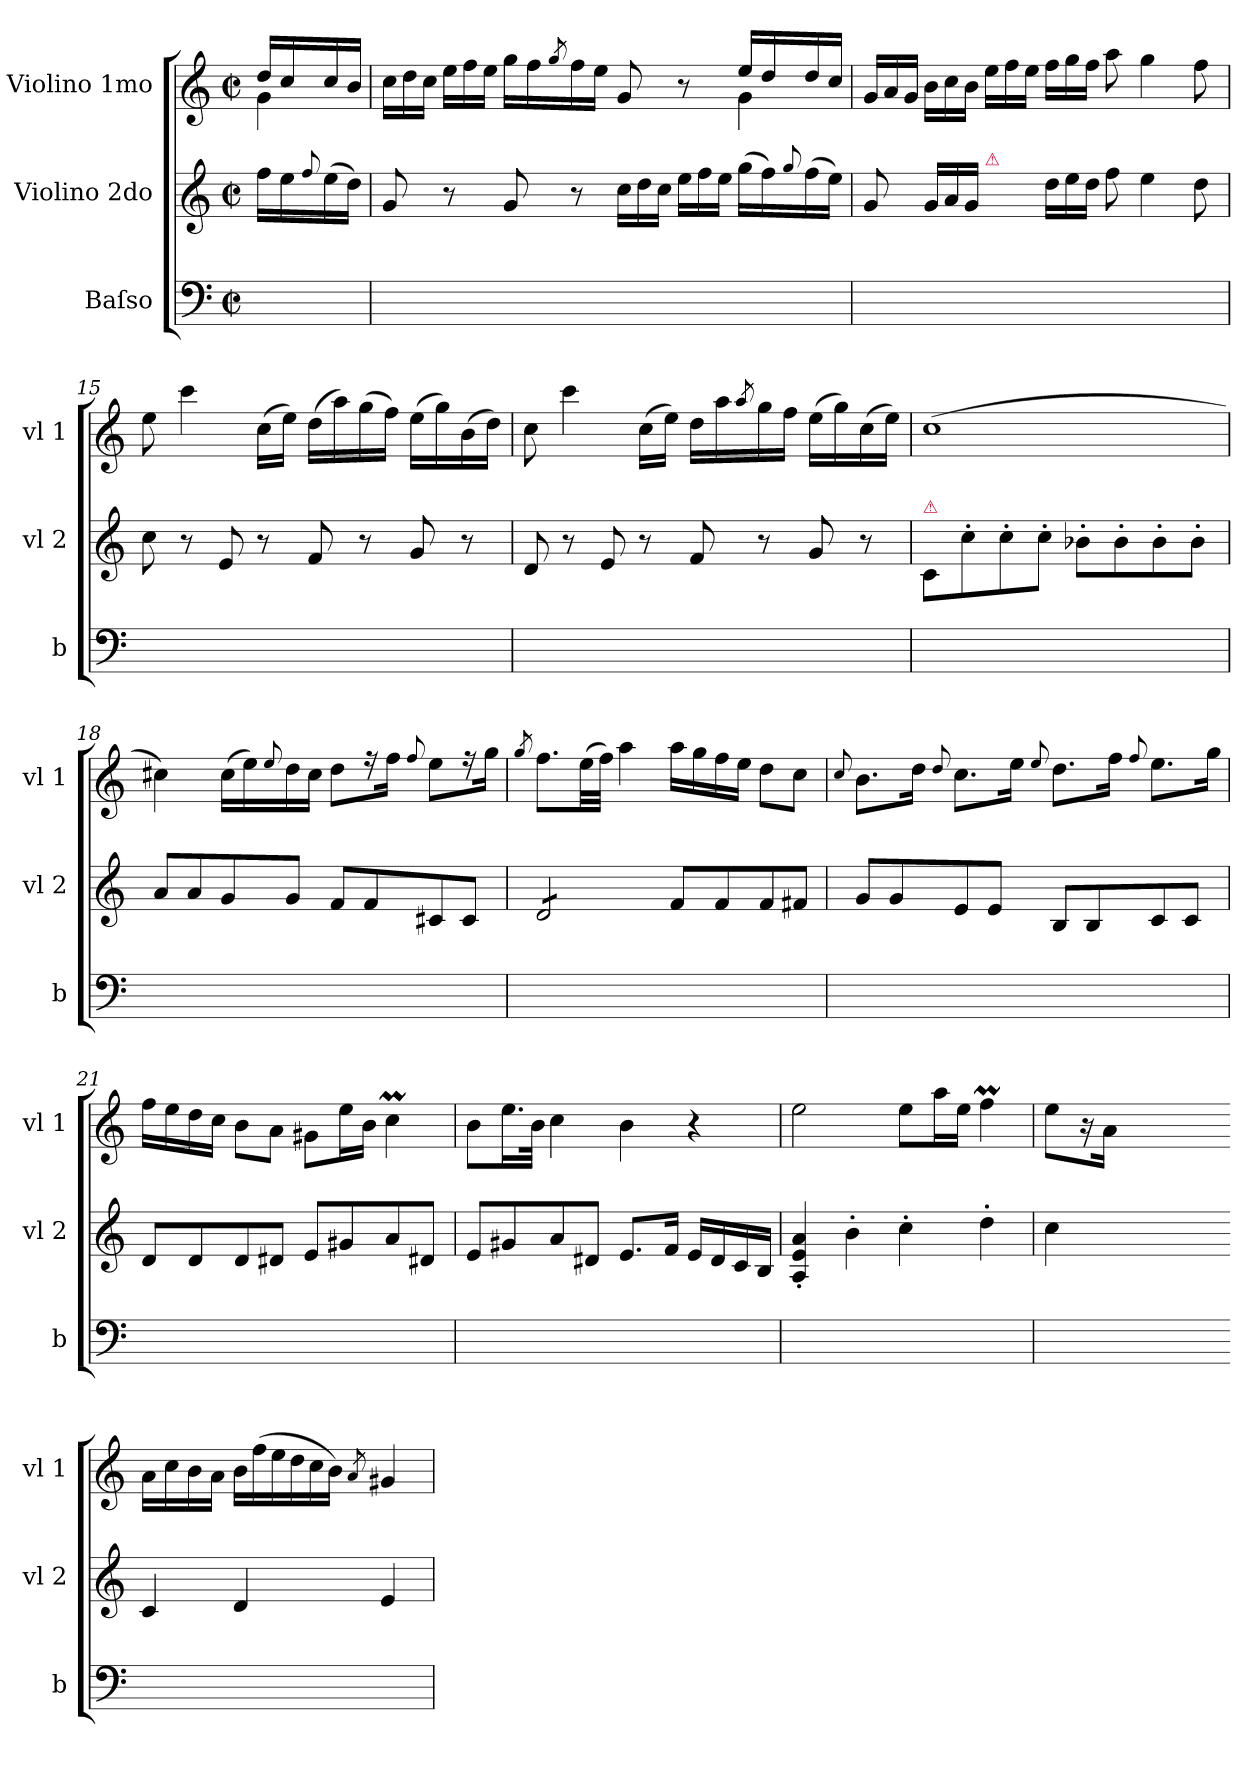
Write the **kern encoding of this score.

**kern	**kern	**kern
*part3	*part2	*part1
*staff3	*staff2	*staff1
*I"Baſso	*I"Violino 2do	*I"Violino 1mo
*I'b	*I'vl 2	*I'vl 1
*clefF4	*clefG2	*clefG2
*k[]	*k[]	*k[]
*a:	*a:	*a:
*M2/2	*M2/2	*M2/2
*met(c|)	*met(c|)	*met(c|)
=	=	=
*	*	*^
4ryy	16ff\LL	16dd/LL	4g\
.	16ee\	16cc/	.
.	8qqff/	.	.
.	(16ee\	16cc/	.
.	16dd\JJ)	16b/JJ	.
=13	=13	=13	=13
*	*	*Xtuplet	*
1ryy	8g/	24cc\LL	2.ryy
.	.	24dd\	.
.	.	24cc\JJ	.
.	8r	24ee\LL	.
.	.	24ff\	.
.	.	24ee\JJ	.
.	8g/	16gg\LL	.
.	.	16ff\	.
.	.	8qgg/	.
.	8r	16ff\	.
.	.	16ee\JJ	.
*	*Xtuplet	*	*
.	24cc\LL	8g/	.
.	24dd\	.	.
.	24cc\JJ	.	.
.	24ee\LL	8r	.
.	24ff\	.	.
.	24ee\JJ	.	.
.	(16gg\LL	16ee/LL	4g\
.	16ff\)	16dd/	.
.	8qqgg/	.	.
.	(16ff\	16dd/	.
.	16ee\JJ)	16cc/JJ	.
*	*	*v	*v
=14	=14	=14
1ryy	8g/	24g/LL
.	.	24a/
.	.	24g/JJ
.	24g/LL	24b\LL
.	24a/	24cc\
.	24g/JJ	24b\JJ
!	!LO:TX:a:color=crimson:t=⚠	!
.	8ryy	24ee\LL
.	.	24ff\
.	.	24ee\JJ
.	24dd\LL	24ff\LL
.	24ee\	24gg\
.	24dd\JJ	24ff\JJ
.	8ff\	8aa\
.	4ee\	4gg\
.	8dd\	8ff\
=15	=15	=15
1ryy	8cc\	8ee\
.	8r	4ccc\
.	8e/	.
.	8r	(16cc\LL
.	.	16ee\JJ)
.	8f/	(16dd\LL
.	.	16aa\)
.	8r	(16gg\
.	.	16ff\JJ)
.	8g/	(16ee\LL
.	.	16gg\)
.	8r	(16b\
.	.	16dd\JJ)
=16	=16	=16
1ryy	8d/	8cc\
.	8r	4ccc\
.	8e/	.
.	8r	(16cc\LL
.	.	16ee\JJ)
.	8f/	16dd\LL
.	.	16aa\
.	.	8qaa/
.	8r	16gg\
.	.	16ff\JJ
.	8g/	(16ee\LL
.	.	16gg\)
.	8r	(16cc\
.	.	16ee\JJ)
=17	=17	=17
!	!LO:TX:a:color=crimson:t=⚠	!
1ryy	8c/L	(1cc
.	8cc'\	.
.	8cc'\	.
.	8cc'\J	.
.	8b-X'\L	.
.	8b-'\	.
.	8b-'\	.
.	8b-'\J	.
=18	=18	=18
1ryy	8a/L	4cc#X\)
.	8a/	.
.	8g/	(16cc#\LL
.	.	16ee\)
.	.	8qqee/
.	8g/J	16dd\
.	.	16cc#\JJ
.	8f/L	8dd\L
.	8f/	16r
.	.	16ff\Jk
.	.	8qqff/
.	8c#X/	8ee\L
.	8c#/J	16r
.	.	16gg\Jk
=19	=19	=19
.	.	8qgg/
*	*tremolo	*
1ryy	8d/L	8.ff\L
.	8d/	.
.	.	(32ee\LL
.	.	32ff\JJJ)
.	8d/	4aa\
.	8d/J	.
*	*Xtremolo	*
.	8f/L	16aa\LL
.	.	16gg\
.	8f/	16ff\
.	.	16ee\JJ
.	8f/	8dd\L
.	8f#X/J	8cc\J
=20	=20	=20
.	.	8qqcc/
1ryy	8g/L	8.b\L
.	8g/	.
.	.	16dd\Jk
.	.	8qqdd/
.	8e/	8.cc\L
.	8e/J	.
.	.	16ee\Jk
.	.	8qqee/
.	8B/L	8.dd\L
.	8B/	.
.	.	16ff\Jk
.	.	8qqff/
.	8c/	8.ee\L
.	8c/J	.
.	.	16gg\Jk
=21	=21	=21
1ryy	8d/L	16ff\LL
.	.	16ee\
.	8d/	16dd\
.	.	16cc\JJ
.	8d/	8b\L
.	8d#X/J	8a\J
.	8e/L	8g#X\L
.	8g#X/	16ee\L
.	.	16b\JJ
.	8a/	4ccM\
.	8d#X/J	.
=22	=22	=22
1ryy	8e/L	8b\L
.	8g#X/	16.ee\L
.	.	32b\JJk
.	8a/	4cc\
.	8d#X/J	.
.	8.e/L	4b\
.	16f/Jk	.
.	16e/LL	4r
.	16d#/	.
.	16c/	.
.	16B/JJ	.
=23	=23	=23
1ryy	4A'/ 4e'/ 4a'/	2ee\
.	4b'\	.
.	4cc'\	8ee\L
.	.	16aa\L
.	.	16ee\JJ
.	4dd'\	4ffM\
=24	=24	=24
1ryy	4cc\	8ee\L
.	.	16r
.	.	16a\Jk
.	2.ryy	2.ryy
=-	=-	=-
2.ryy	4c/	16a\LL
.	.	16cc\
.	.	16b\
.	.	16a\JJ
.	4d/	24b\LL
.	.	(>24ff\
.	.	24ee\
.	.	24dd\
.	.	24cc\
.	.	24b\JJ)
.	.	8qa/
.	4e/	4g#X/
=	=	=
*-	*-	*-
